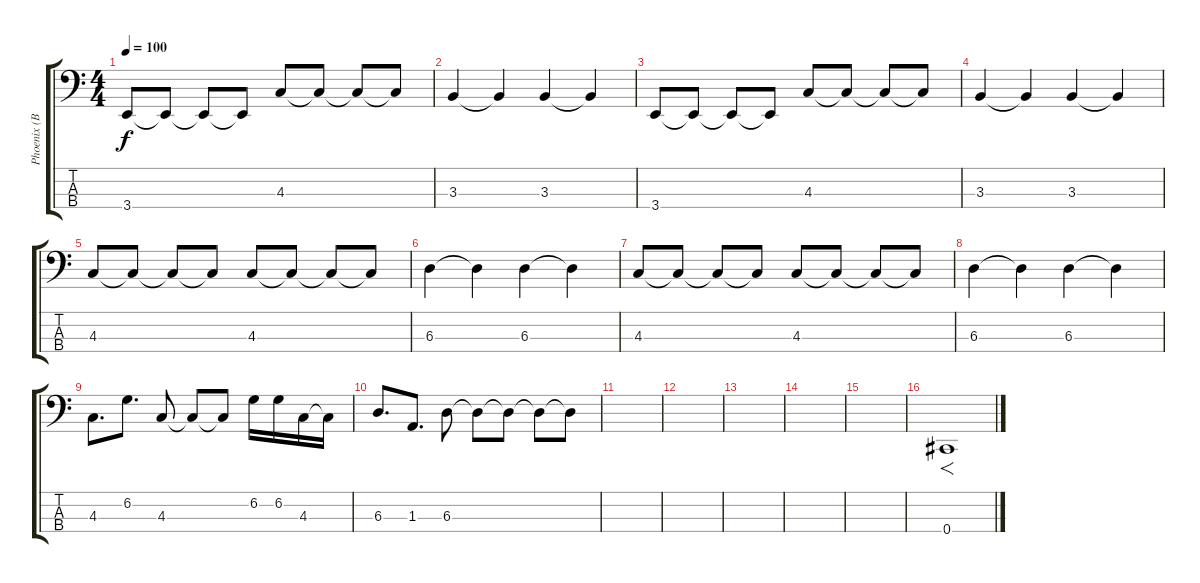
\track ("Phoenix (Bass)" "Phoenix (B") {instrument electricbassfinger}
\staff {score tabs}
\tuning (Gb2 Db2 Ab1 Db1) {hide}
\ts (4 4)
\tempo 100
\clef f4
\ks c
3.4.8{dy f} 3.4{t}.8 3.4{t}.8 3.4{t}.8 4.3.8 4.3{t}.8 4.3{t}.8 4.3{t}.8 |
3.3.4 3.3{t}.4 3.3.4 3.3{t}.4 |
3.4.8 3.4{t}.8 3.4{t}.8 3.4{t}.8 4.3.8 4.3{t}.8 4.3{t}.8 4.3{t}.8 |
3.3.4 3.3{t}.4 3.3.4 3.3{t}.4 |
4.3.8 4.3{t}.8 4.3{t}.8 4.3{t}.8 4.3.8 4.3{t}.8 4.3{t}.8 4.3{t}.8 |
6.3.4 6.3{t}.4 6.3.4 6.3{t}.4 |
4.3.8 4.3{t}.8 4.3{t}.8 4.3{t}.8 4.3.8 4.3{t}.8 4.3{t}.8 4.3{t}.8 |
6.3.4 6.3{t}.4 6.3.4 6.3{t}.4 |
4.3.8{d} 6.2.8{d} 4.3.8 4.3{t}.8 4.3{t}.8 6.2.16 6.2.16 4.3.16 4.3{t}.16 |
6.3.8{d} 1.3.8{d} 6.3.8 6.3{t}.8 6.3{t}.8 6.3{t}.8 6.3{t}.8 |
|
|
|
|
|
0.4.1{f}
